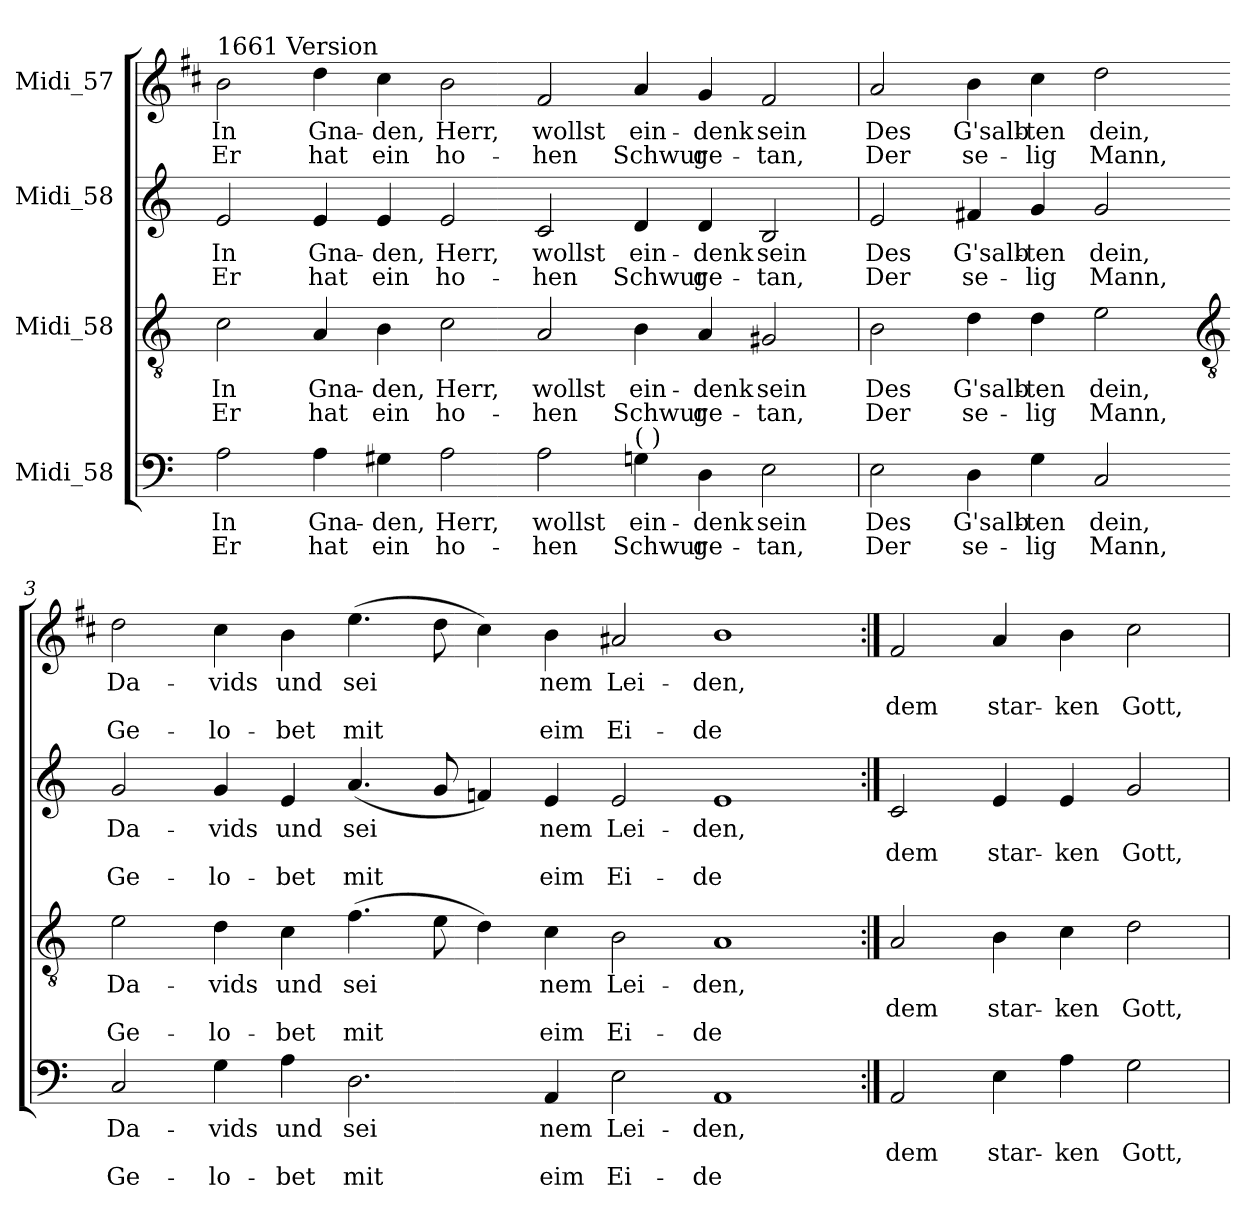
**kern	**text	**text	**text	**kern	**text	**text	**text	**kern	**text	**text	**text	**kern	**text	**text	**text
*part4	*part4	*part4	*part4	*part3	*part3	*part3	*part3	*part2	*part2	*part2	*part2	*part1	*part1	*part1	*part1
*staff4	*staff4	*staff4	*staff4	*staff3	*staff3	*staff3	*staff3	*staff2	*staff2	*staff2	*staff2	*staff1	*staff1	*staff1	*staff1
*I"Midi_58	*	*	*	*I"Midi_58	*	*	*	*I"Midi_58	*	*	*	*I"Midi_57	*	*	*
*clefF4	*	*	*	*clefGv2	*	*	*	*clefG2	*	*	*	*clefG2	*	*	*
*	*	*	*	*	*	*	*	*	*	*	*	*ITrd1c2	*	*	*
*k[]	*	*	*	*k[]	*	*	*	*k[]	*	*	*	*k[]	*	*	*
*C:	*	*	*	*C:	*	*	*	*C:	*	*	*	*C:	*	*	*
=1	=1	=1	=1	=1	=1	=1	=1	=1	=1	=1	=1	=1	=1	=1	=1
!	!	!	!	!	!	!	!	!	!	!	!	!LO:TX:a:t=1661 Version	!	!	!
!	!LO:LY:b	!LO:LY:b	!	!	!LO:LY:b	!LO:LY:b	!	!	!LO:LY:b	!LO:LY:b	!	!	!LO:LY:b	!LO:LY:b	!
2A	In	Er	.	2c	In	Er	.	2e	In	Er	.	2a	In	Er	.
!	!LO:LY:b	!LO:LY:b	!	!	!LO:LY:b	!LO:LY:b	!	!	!LO:LY:b	!LO:LY:b	!	!	!LO:LY:b	!LO:LY:b	!
4A	Gna-	-hat	.	4A	Gna-	-hat	.	4e	Gna-	-hat	.	4cc	Gna-	-hat	.
!	!LO:LY:b	!LO:LY:b	!	!	!LO:LY:b	!LO:LY:b	!	!	!LO:LY:b	!LO:LY:b	!	!	!LO:LY:b	!LO:LY:b	!
4G#X	den,	ein	.	4B	den,	ein	.	4e	den,	ein	.	4b	den,	ein	.
!	!LO:LY:b	!LO:LY:b	!	!	!LO:LY:b	!LO:LY:b	!	!	!LO:LY:b	!LO:LY:b	!	!	!LO:LY:b	!LO:LY:b	!
2A	Herr,	ho-	.	2c	Herr,	ho-	.	2e	Herr,	ho-	.	2a	Herr,	ho-	.
!	!LO:LY:b	!LO:LY:b	!	!	!LO:LY:b	!LO:LY:b	!	!	!LO:LY:b	!LO:LY:b	!	!	!LO:LY:b	!LO:LY:b	!
2A	-wollst	hen	.	2A	-wollst	hen	.	2c	-wollst	hen	.	2e	-wollst	hen	.
!LO:TX:a:t=(  )	!	!	!	!	!	!	!	!	!	!	!	!	!	!	!
!	!LO:LY:b	!LO:LY:b	!	!	!LO:LY:b	!LO:LY:b	!	!	!LO:LY:b	!LO:LY:b	!	!	!LO:LY:b	!LO:LY:b	!
4G	ein-	-Schwur	.	4B	ein-	-Schwur	.	4d	ein-	-Schwur	.	4g	ein-	-Schwur	.
!	!LO:LY:b	!LO:LY:b	!	!	!LO:LY:b	!LO:LY:b	!	!	!LO:LY:b	!LO:LY:b	!	!	!LO:LY:b	!LO:LY:b	!
4D	denk	ge-	.	4A	denk	ge-	.	4d	denk	ge-	.	4f	denk	ge-	.
!	!LO:LY:b	!LO:LY:b	!	!	!LO:LY:b	!LO:LY:b	!	!	!LO:LY:b	!LO:LY:b	!	!	!LO:LY:b	!LO:LY:b	!
2E	-sein	tan,	.	2G#X	-sein	tan,	.	2B	-sein	tan,	.	2e	-sein	tan,	.
=2	=2	=2	=2	=2	=2	=2	=2	=2	=2	=2	=2	=2	=2	=2	=2
!	!LO:LY:b	!LO:LY:b	!	!	!LO:LY:b	!LO:LY:b	!	!	!LO:LY:b	!LO:LY:b	!	!	!LO:LY:b	!LO:LY:b	!
2E	Des	Der	.	2B	Des	Der	.	2e	Des	Der	.	2g	Des	Der	.
!	!LO:LY:b	!LO:LY:b	!	!	!LO:LY:b	!LO:LY:b	!	!	!LO:LY:b	!LO:LY:b	!	!	!LO:LY:b	!LO:LY:b	!
4D	G'salb-	-se-	.	4d	G'salb-	-se-	.	4f#X	G'salb-	-se-	.	4a	G'salb-	-se-	.
!	!LO:LY:b	!LO:LY:b	!	!	!LO:LY:b	!LO:LY:b	!	!	!LO:LY:b	!LO:LY:b	!	!	!LO:LY:b	!LO:LY:b	!
4G	-ten	lig	.	4d	-ten	lig	.	4g	-ten	lig	.	4b	-ten	lig	.
!	!LO:LY:b	!LO:LY:b	!	!	!LO:LY:b	!LO:LY:b	!	!	!LO:LY:b	!LO:LY:b	!	!	!LO:LY:b	!LO:LY:b	!
2C	dein,	Mann,	.	2e	dein,	Mann,	.	2g	dein,	Mann,	.	2cc	dein,	Mann,	.
!!LO:LB:g=z
=3-	=3-	=3-	=3-	=3-	=3-	=3-	=3-	=3-	=3-	=3-	=3-	=3-	=3-	=3-	=3-
*	*	*	*	*clefGv2	*	*	*	*	*	*	*	*	*	*	*
!	!LO:LY:b	!	!LO:LY:b	!	!LO:LY:b	!	!LO:LY:b	!	!LO:LY:b	!	!LO:LY:b	!	!LO:LY:b	!	!LO:LY:b
2C	Da-	.	-Ge-	2e	Da-	.	-Ge-	2g	Da-	.	-Ge-	2cc	Da-	.	-Ge-
!	!LO:LY:b	!	!LO:LY:b	!	!LO:LY:b	!	!LO:LY:b	!	!LO:LY:b	!	!LO:LY:b	!	!LO:LY:b	!	!LO:LY:b
4G	-vids	.	lo-	4d	-vids	.	lo-	4g	-vids	.	lo-	4b	-vids	.	lo-
!	!LO:LY:b	!	!LO:LY:b	!	!LO:LY:b	!	!LO:LY:b	!	!LO:LY:b	!	!LO:LY:b	!	!LO:LY:b	!	!LO:LY:b
4A	-und	.	bet	4c	-und	.	bet	4e	-und	.	bet	4a	-und	.	bet
!	!LO:LY:b	!	!LO:LY:b	!	!LO:LY:b	!	!LO:LY:b	!	!LO:LY:b	!	!LO:LY:b	!	!LO:LY:b	!	!LO:LY:b
2.D	sei	.	mit	(>4.f	sei	.	mit	(<4.a	sei	.	mit	(>4.dd	sei	.	mit
.	.	.	.	8e	.	.	.	8g	.	.	.	8cc	.	.	.
.	.	.	.	4d)	.	.	.	4f)	.	.	.	4b)	.	.	.
!	!LO:LY:b	!	!LO:LY:b	!	!LO:LY:b	!	!LO:LY:b	!	!LO:LY:b	!	!LO:LY:b	!	!LO:LY:b	!	!LO:LY:b
4AA	nem	.	eim	4c	nem	.	eim	4e	nem	.	eim	4a	nem	.	eim
!	!LO:LY:b	!	!LO:LY:b	!	!LO:LY:b	!	!LO:LY:b	!	!LO:LY:b	!	!LO:LY:b	!	!LO:LY:b	!	!LO:LY:b
2E	Lei-	.	-Ei-	2B	Lei-	.	-Ei-	2e	Lei-	.	-Ei-	2g#X	Lei-	.	-Ei-
!	!LO:LY:b	!	!LO:LY:b	!	!LO:LY:b	!	!LO:LY:b	!	!LO:LY:b	!	!LO:LY:b	!	!LO:LY:b	!	!LO:LY:b
1AA	-den,	.	de	1A	-den,	.	de	1e	-den,	.	de	1a	-den,	.	de
=4:|!	=4:|!	=4:|!	=4:|!	=4:|!	=4:|!	=4:|!	=4:|!	=4:|!	=4:|!	=4:|!	=4:|!	=4:|!	=4:|!	=4:|!	=4:|!
!	!	!LO:LY:b	!	!	!	!LO:LY:b	!	!	!	!LO:LY:b	!	!	!	!LO:LY:b	!
2AA	.	dem	.	2A	.	dem	.	2c	.	dem	.	2e	.	dem	.
!	!	!LO:LY:b	!	!	!	!LO:LY:b	!	!	!	!LO:LY:b	!	!	!	!LO:LY:b	!
4E	.	star-	.	4B	.	star-	.	4e	.	star-	.	4g	.	star-	.
!	!	!LO:LY:b	!	!	!	!LO:LY:b	!	!	!	!LO:LY:b	!	!	!	!LO:LY:b	!
4A	.	-ken	.	4c	.	-ken	.	4e	.	-ken	.	4a	.	-ken	.
!	!	!LO:LY:b	!	!	!	!LO:LY:b	!	!	!	!LO:LY:b	!	!	!	!LO:LY:b	!
2G	.	Gott,	.	2d	.	Gott,	.	2g	.	Gott,	.	2b	.	Gott,	.
=	=	=	=	=	=	=	=	=	=	=	=	=	=	=	=
*-	*-	*-	*-	*-	*-	*-	*-	*-	*-	*-	*-	*-	*-	*-	*-
